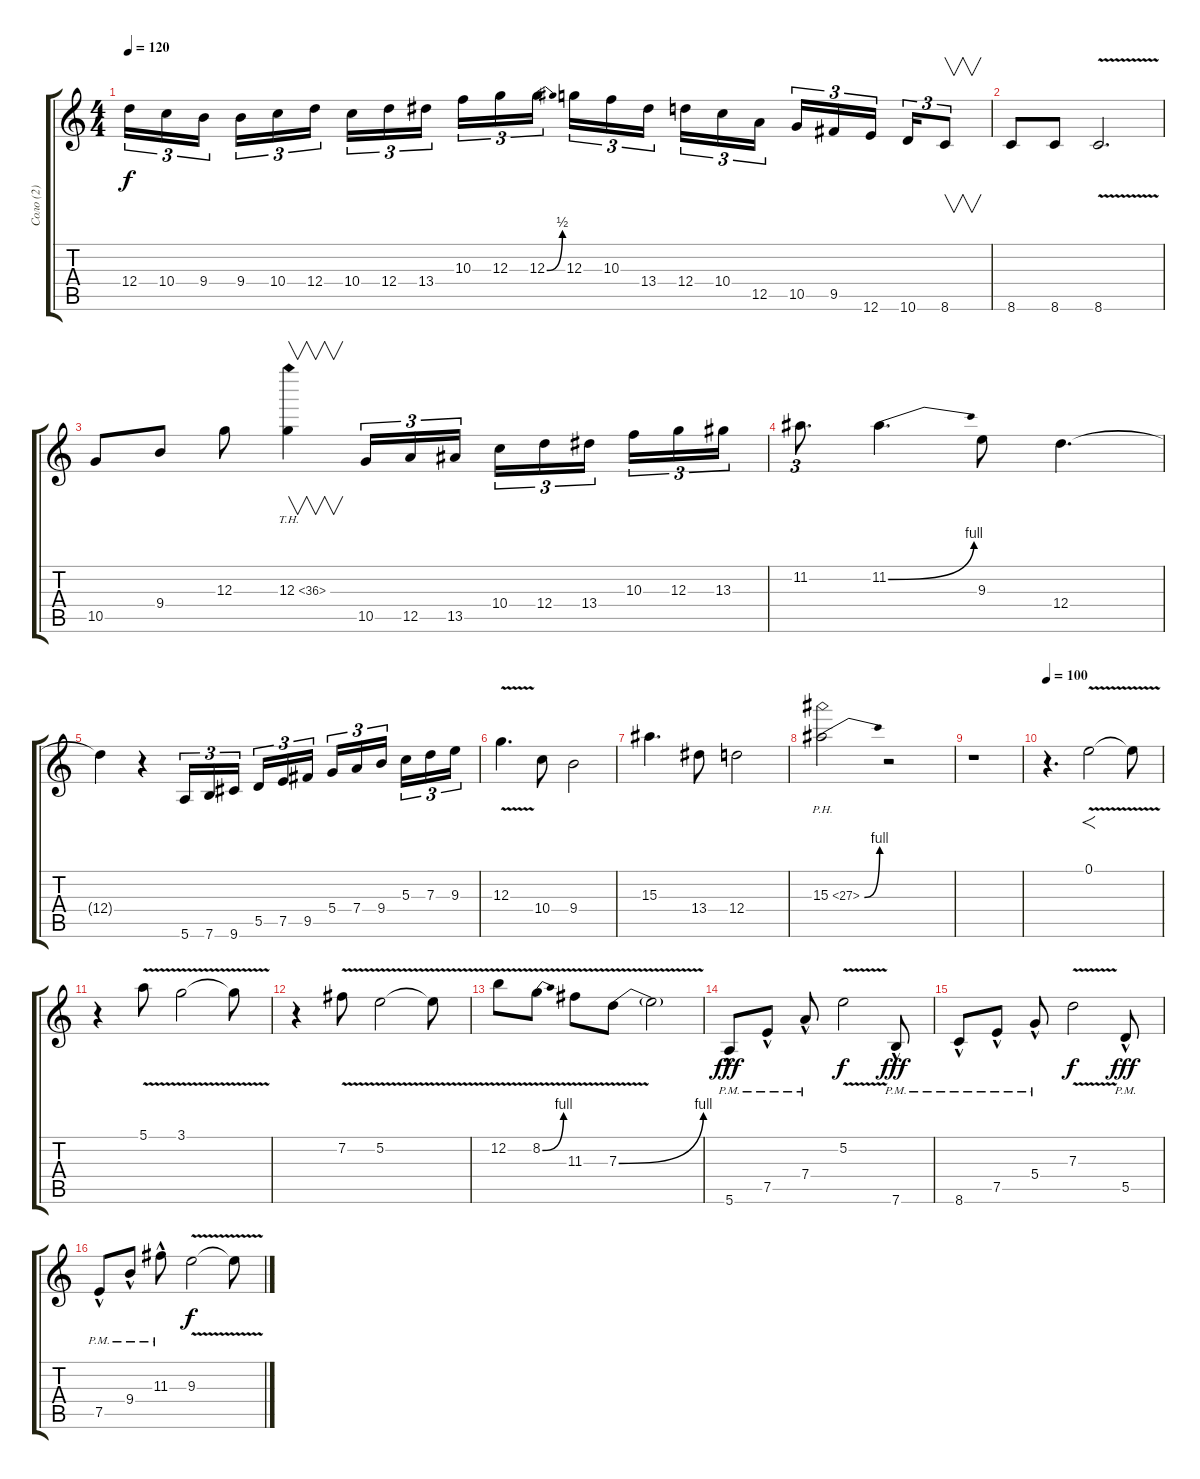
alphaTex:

\track ("Соло (2)" "Соло (2)") {instrument acousticguitarsteel}
\staff {score tabs}
\tuning (E4 B3 G3 D3 A2 E2) {hide}
\ts (4 4)
\tempo 120
\clef g2
\ks c
12.4.16{tu (3 2) dy f} 10.4.16{tu (3 2)} 9.4.16{tu (3 2) beam splitsecondary} 9.4.16{tu (3 2)} 10.4.16{tu (3 2)} 12.4.16{tu (3 2)} 10.4.16{tu (3 2)} 12.4.16{tu (3 2)} 13.4.16{tu (3 2) beam splitsecondary} 10.3.16{tu (3 2)} 12.3.16{tu (3 2)} 12.3{be (bend 0 0 60 2)}.16{tu (3 2)} 12.3.16{tu (3 2)} 10.3.16{tu (3 2)} 13.4.16{tu (3 2) beam splitsecondary} 12.4.16{tu (3 2)} 10.4.16{tu (3 2)} 12.5.16{tu (3 2)} 10.5.16{tu (3 2)} 9.5.16{tu (3 2)} 12.6.16{tu (3 2) beam splitsecondary} 10.6.16{tu (3 2)} 8.6.8{v tu (3 2)} |
8.6.8 8.6.8 8.6{v}.2{d} |
10.5.8 9.4.8 12.3.8 12.3{th 24}.4{v} 10.5.16{tu (3 2)} 12.5.16{tu (3 2)} 13.5.16{tu (3 2)} 10.4.16{tu (3 2)} 12.4.16{tu (3 2)} 13.4.16{tu (3 2) beam splitsecondary} 10.3.16{tu (3 2)} 12.3.16{tu (3 2)} 13.3.16{tu (3 2)} |
11.2.8{d tu (3 2)} 11.2{be (bend 0 0 60 4)}.4{d} 9.3.8 12.4.4{d} |
12.4{t}.4 r.4 5.6.16{tu (3 2)} 7.6.16{tu (3 2)} 9.6.16{tu (3 2) beam splitsecondary} 5.5.16{tu (3 2)} 7.5.16{tu (3 2)} 9.5.16{tu (3 2)} 5.4.16{tu (3 2)} 7.4.16{tu (3 2)} 9.4.16{tu (3 2) beam splitsecondary} 5.3.16{tu (3 2)} 7.3.16{tu (3 2)} 9.3.16{tu (3 2)} |
12.3{v}.4{d} 10.4.8 9.4.2 |
15.3.4{d} 13.4.8 12.4.2 |
15.3{be (bend 0 0 60 4) ph 12}.2 r.2 |
r.1 |
\tempo 100
r.4{d volume 5} 0.1{v}.2{f} 0.1{t}.8 |
r.4 5.1{v}.8 3.1{v}.2 3.1{t}.8 |
r.4 7.2{v}.8 5.2{v}.2 5.2{t}.8 |
12.2{v}.8 8.2{be (bend 0 0 60 4) v}.8 11.3{v}.8 7.3{be (bend 0 0 60 4) v}.8 7.3{t}.2 |
5.6{hac pm}.8{dy fff} 7.5{hac pm}.8 7.4{hac pm}.8 5.2{v}.2{dy f} 7.6{hac pm}.8{dy fff} |
8.6{hac pm}.8 7.5{hac pm}.8 5.4{hac pm}.8 7.3{v}.2{dy f} 5.5{hac pm}.8{dy fff} |
7.5{hac pm}.8 9.4{hac pm}.8 11.3{hac pm}.8 9.3{v}.2{dy f} 9.3{t}.8
